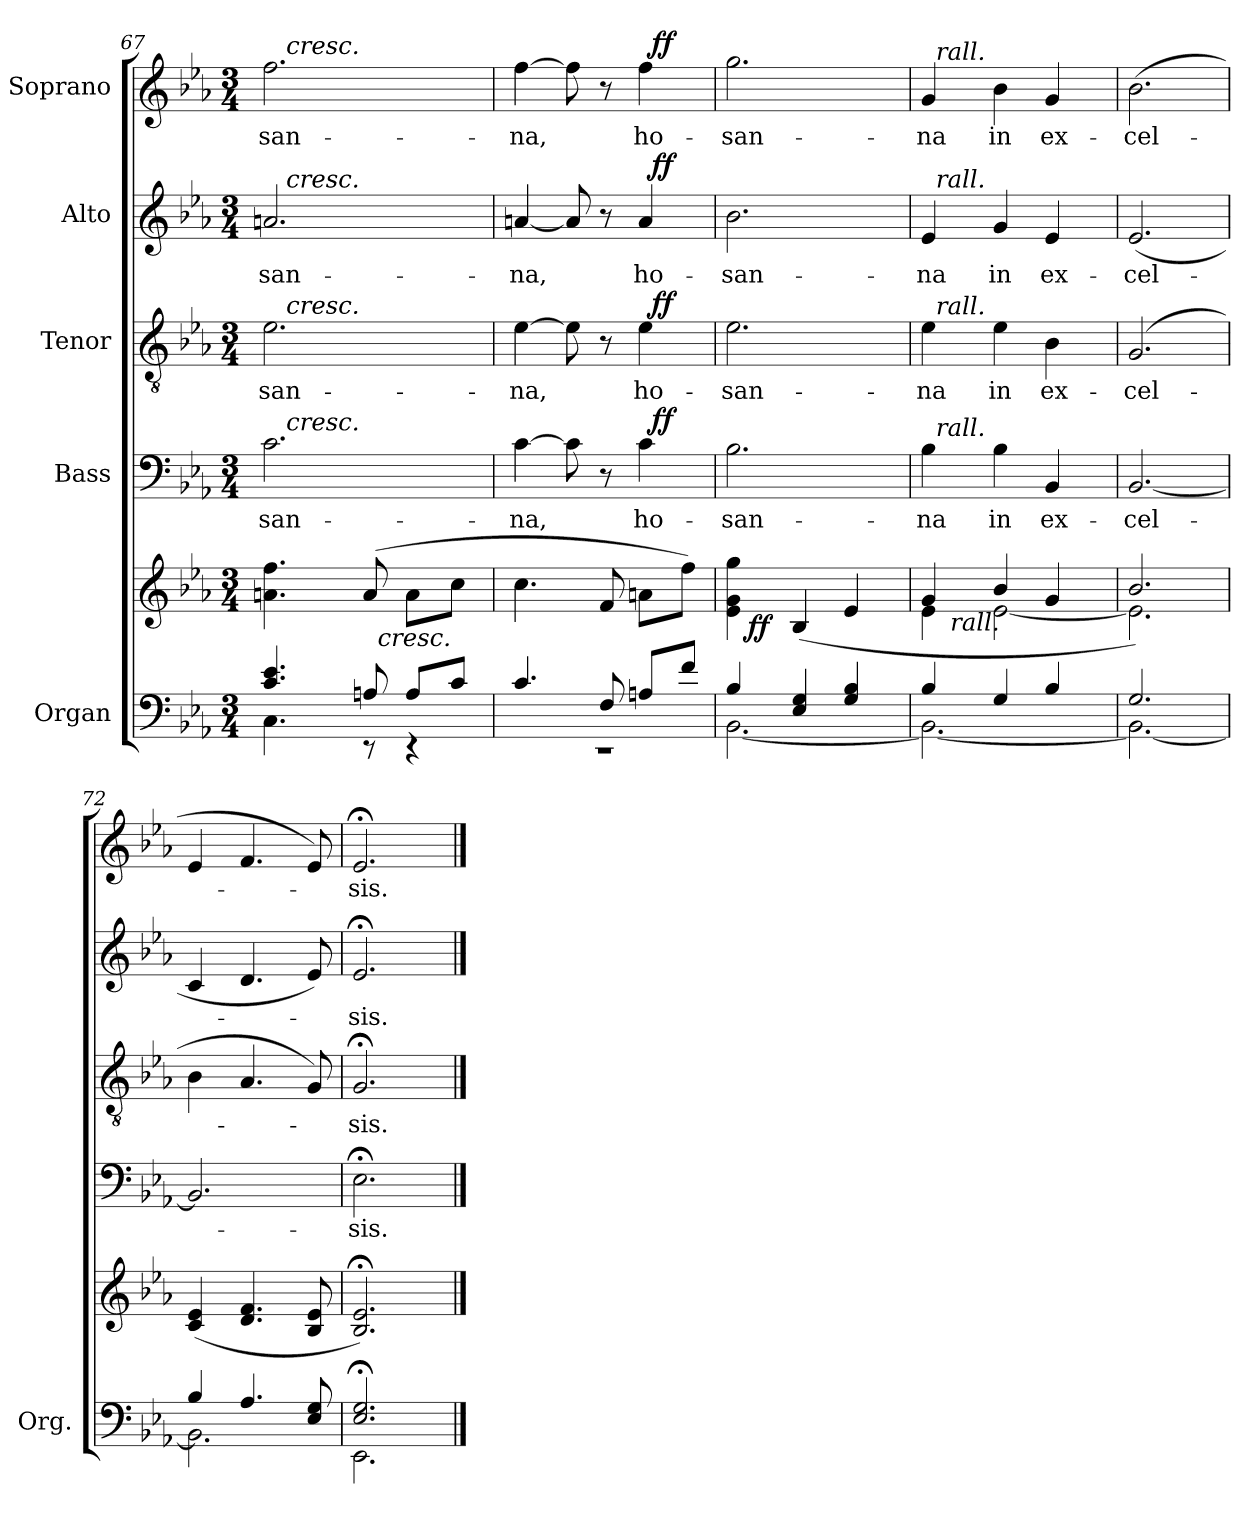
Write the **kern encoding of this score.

**kern	**kern	**dynam	**kern	**text	**dynam	**kern	**text	**dynam	**kern	**text	**dynam	**kern	**text	**dynam
*part5	*part5	*part5	*part4	*part4	*part4	*part3	*part3	*part3	*part2	*part2	*part2	*part1	*part1	*part1
*staff6	*staff5	*staff5/6	*staff4	*staff4	*staff4	*staff3	*staff3	*staff3	*staff2	*staff2	*staff2	*staff1	*staff1	*staff1
*I"Organ	*	*	*I"Bass	*	*	*I"Tenor	*	*	*I"Alto	*	*	*I"Soprano	*	*
*I'Org.	*	*	*	*	*	*	*	*	*	*	*	*	*	*
!!LO:LB:g=z
*clefF4	*clefG2	*	*clefF4	*	*	*clefGv2	*	*	*clefG2	*	*	*clefG2	*	*
*k[b-e-a-]	*k[b-e-a-]	*	*k[b-e-a-]	*	*	*k[b-e-a-]	*	*	*k[b-e-a-]	*	*	*k[b-e-a-]	*	*
*E-:	*E-:	*	*E-:	*	*	*E-:	*	*	*E-:	*	*	*E-:	*	*
*M3/4	*M3/4	*	*M3/4	*	*	*M3/4	*	*	*M3/4	*	*	*M3/4	*	*
=67	=67	=67	=67	=67	=67	=67	=67	=67	=67	=67	=67	=67	=67	=67
*^	*	*	*	*	*	*	*	*	*	*	*	*	*	*
!	!	!	!	!	!LO:LY:b	!	!	!LO:LY:b	!	!	!LO:LY:b	!	!	!LO:LY:b	!
*	*	*^	*	*^	*	*	*^	*	*	*^	*	*	*^	*	*
4.c/ 4.e-/	4.C\	4.an\ 4.ff\	4ryy	.	2.c\	16ryy	-san-	.	2.e-\	16ryy	-san-	.	2.an/	16ryy	-san-	.	2.ff\	16ryy	-san-	.
!	!	!	!	!	!	!	!	!	!	!	!	!	!	!	!	!	!	!LO:TX:a:i:t=cresc.	!	!
!	!	!	!	!	!	!	!	!	!	!	!	!	!	!LO:TX:a:i:t=cresc.	!	!	!	!	!	!
!	!	!	!	!	!	!	!	!	!	!LO:TX:a:i:t=cresc.	!	!	!	!	!	!	!	!	!	!
!	!	!	!	!	!	!LO:TX:a:i:t=cresc.	!	!	!	!	!	!	!	!	!	!	!	!	!	!
.	.	.	.	.	.	2ryy	.	.	.	2ryy	.	.	.	2ryy	.	.	.	2ryy	.	.
.	.	.	8ryy	.	.	.	.	.	.	.	.	.	.	.	.	.	.	.	.	.
8An/	8rEE	(>8a/	32ryy	.	.	.	.	.	.	.	.	.	.	.	.	.	.	.	.	.
!	!	!	!LO:TX:b:i:t=cresc.	!	!	!	!	!	!	!	!	!	!	!	!	!	!	!	!	!
.	.	.	4ryy	.	.	.	.	.	.	.	.	.	.	.	.	.	.	.	.	.
8A/L	4rEE	8a\L	.	.	.	.	.	.	.	.	.	.	.	.	.	.	.	.	.	.
.	.	.	.	.	.	8.ryy	.	.	.	8.ryy	.	.	.	8.ryy	.	.	.	8.ryy	.	.
8c/J	.	8cc\J	.	.	.	.	.	.	.	.	.	.	.	.	.	.	.	.	.	.
.	.	.	16.ryy	.	.	.	.	.	.	.	.	.	.	.	.	.	.	.	.	.
=68	=68	=68	=68	=68	=68	=68	=68	=68	=68	=68	=68	=68	=68	=68	=68	=68	=68	=68	=68	=68
!	!	!	!	!	!	!	!LO:LY:b	!	!	!	!LO:LY:b	!	!	!	!LO:LY:b	!	!	!	!LO:LY:b	!
*	*	*v	*v	*	*	*	*	*	*	*	*	*	*	*	*	*	*	*	*	*
4.c/	2.rEE	4.cc\	.	[4c\	2ryy	-na,	.	[4e-\	2ryy	-na,	.	[4an/	2ryy	-na,	.	[4ff\	2ryy	-na,	.
.	.	.	.	8c\]	.	.	.	8e-\]	.	.	.	8a/]	.	.	.	8ff\]	.	.	.
8F/	.	8f/	.	8r	.	.	.	8r	.	.	.	8r	.	.	.	8r	.	.	.
!	!	!	!	!	!	!LO:LY:b	!	!	!	!LO:LY:b	!	!	!	!LO:LY:b	!	!	!	!LO:LY:b	!
8An/L	.	8an\L	.	4c\	32ryy	ho-	.	4e-\	32ryy	ho-	.	4a/	32ryy	ho-	.	4ff\	32ryy	ho-	.
!	!	!	!	!	!	!	!LO:DY:a	!	!	!	!LO:DY:a	!	!	!	!LO:DY:a	!	!	!	!LO:DY:a
.	.	.	.	.	8..ryy	.	ff	.	8..ryy	.	ff	.	8..ryy	.	ff	.	8..ryy	.	ff
8f/J	.	8ff\J)	.	.	.	.	.	.	.	.	.	.	.	.	.	.	.	.	.
=69	=69	=69	=69	=69	=69	=69	=69	=69	=69	=69	=69	=69	=69	=69	=69	=69	=69	=69	=69
!	!	!	!	!	!	!LO:LY:b	!	!	!	!LO:LY:b	!	!	!	!LO:LY:b	!	!	!	!LO:LY:b	!
*	*	*	*	*v	*v	*	*	*	*	*	*	*v	*v	*	*	*v	*v	*	*
*	*	*^	*	*	*	*	*v	*v	*	*	*	*	*	*	*	*
4B-/	[<2.BB-\	4e-\ 4g\ 4gg\	16ryy	.	2.B-\	-san-	.	2.e-\	-san-	.	2.b-\	-san-	.	2.gg\	-san-	.
!	!	!	!	!LO:DY:b	!	!	!	!	!	!	!	!	!	!	!	!
.	.	.	2ryy	ff	.	.	.	.	.	.	.	.	.	.	.	.
4E-/ 4G/	.	(>4B-/	.	.	.	.	.	.	.	.	.	.	.	.	.	.
4G/ 4B-/	.	4e-/	.	.	.	.	.	.	.	.	.	.	.	.	.	.
.	.	.	8.ryy	.	.	.	.	.	.	.	.	.	.	.	.	.
=70	=70	=70	=70	=70	=70	=70	=70	=70	=70	=70	=70	=70	=70	=70	=70	=70
!	!	!	!	!	!	!LO:LY:b	!	!	!LO:LY:b	!	!	!LO:LY:b	!	!	!LO:LY:b	!
*	*	*	*^	*	*^	*	*	*^	*	*	*^	*	*	*^	*	*
4B-/	2.BB-\_	4g/	4e-\	16ryy	.	4B-\	32ryy	-na	.	4e-\	32ryy	-na	.	4e-/	32ryy	-na	.	4g/	32ryy	-na	.
!	!	!	!	!	!	!	!	!	!	!	!	!	!	!	!	!	!	!	!LO:TX:a:i:t=rall.	!	!
!	!	!	!	!	!	!	!	!	!	!	!	!	!	!	!LO:TX:a:i:t=rall.	!	!	!	!	!	!
!	!	!	!	!	!	!	!	!	!	!	!LO:TX:a:i:t=rall.	!	!	!	!	!	!	!	!	!	!
!	!	!	!	!	!	!	!LO:TX:a:i:t=rall.	!	!	!	!	!	!	!	!	!	!	!	!	!	!
.	.	.	.	.	.	.	2ryy	.	.	.	2ryy	.	.	.	2ryy	.	.	.	2ryy	.	.
!	!	!	!	!LO:TX:b:i:t=rall.	!	!	!	!	!	!	!	!	!	!	!	!	!	!	!	!	!
.	.	.	.	2ryy	.	.	.	.	.	.	.	.	.	.	.	.	.	.	.	.	.
!	!	!	!	!	!	!	!	!LO:LY:b	!	!	!	!LO:LY:b	!	!	!	!LO:LY:b	!	!	!	!LO:LY:b	!
4G/	.	4b-/	[<2e-\	.	.	4B-\	.	in	.	4e-\	.	in	.	4g/	.	in	.	4b-\	.	in	.
!	!	!	!	!	!	!	!	!LO:LY:b	!	!	!	!LO:LY:b	!	!	!	!LO:LY:b	!	!	!	!LO:LY:b	!
4B-/	.	4g/	.	.	.	4BB-/	.	ex-	.	4B-\	.	ex-	.	4e-/	.	ex-	.	4g/	.	ex-	.
.	.	.	.	.	.	.	8..ryy	.	.	.	8..ryy	.	.	.	8..ryy	.	.	.	8..ryy	.	.
.	.	.	.	8.ryy	.	.	.	.	.	.	.	.	.	.	.	.	.	.	.	.	.
=71	=71	=71	=71	=71	=71	=71	=71	=71	=71	=71	=71	=71	=71	=71	=71	=71	=71	=71	=71	=71	=71
!	!	!	!	!	!	!	!	!LO:LY:b	!	!	!	!LO:LY:b	!	!	!	!LO:LY:b	!	!	!	!LO:LY:b	!
*	*	*	*v	*v	*	*	*	*	*	*v	*v	*	*	*v	*v	*	*	*v	*v	*	*
*	*	*	*	*	*v	*v	*	*	*	*	*	*	*	*	*	*	*
2.G/	2.BB-\_	2.b-/)	2.e-\]	.	[2.BB-/	-cel-	.	(>2.G/	-cel-	.	(<2.e-/	-cel-	.	(>2.b-\	-cel-	.
*	*	*v	*v	*	*	*	*	*	*	*	*	*	*	*	*	*
=72	=72	=72	=72	=72	=72	=72	=72	=72	=72	=72	=72	=72	=72	=72	=72
4B-/	2.BB-\]	(<4c/ 4e-/	.	2.BB-/]	.	.	4B-\	.	.	4c/	.	.	4e-/	.	.
4.A-/	.	4.d/ 4.f/	.	.	.	.	4.A-/	.	.	4.d/	.	.	4.f/	.	.
8E-/ 8G/	.	8B-/ 8e-/	.	.	.	.	8G/)	.	.	8e-/)	.	.	8e-/)	.	.
=73	=73	=73	=73	=73	=73	=73	=73	=73	=73	=73	=73	=73	=73	=73	=73
!	!	!	!	!	!LO:LY:b	!	!	!LO:LY:b	!	!	!LO:LY:b	!	!	!LO:LY:b	!
2.E-/;< 2.G/;<	2.EE-\	2.B-/;< 2.e-/;<)	.	2.E-;<\	-sis.	.	2.G;</	-sis.	.	2.e-;</	-sis.	.	2.e-;</	-sis.	.
*v	*v	*	*	*	*	*	*	*	*	*	*	*	*	*	*
==	==	==	==	==	==	==	==	==	==	==	==	==	==	==
*-	*-	*-	*-	*-	*-	*-	*-	*-	*-	*-	*-	*-	*-	*-
